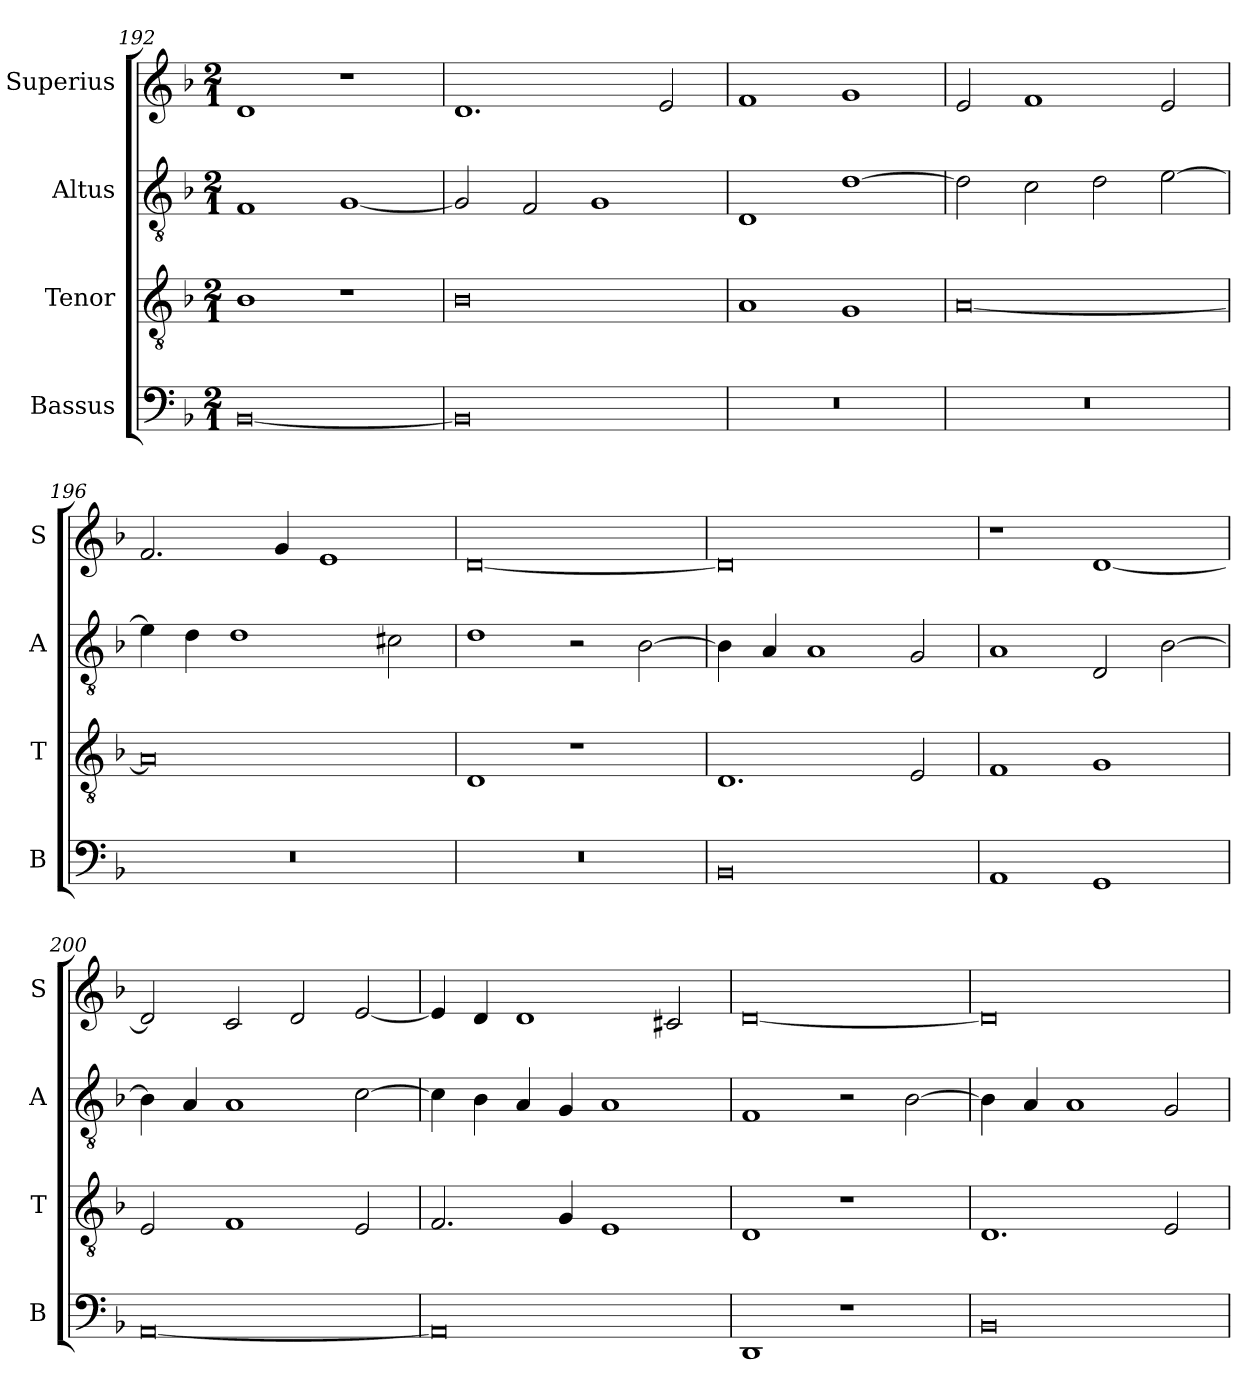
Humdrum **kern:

**kern	**kern	**kern	**kern
*part4	*part3	*part2	*part1
*staff4	*staff3	*staff2	*staff1
*I"Bassus	*I"Tenor	*I"Altus	*I"Superius
*I'B	*I'T	*I'A	*I'S
*clefF4	*clefGv2	*clefGv2	*clefG2
*k[b-]	*k[b-]	*k[b-]	*k[b-]
*F:	*F:	*F:	*F:
*M2/1	*M2/1	*M2/1	*M2/1
=192	=192	=192	=192
[0BB-	1B-	1F	1d
.	1r	[1G	1r
=193	=193	=193	=193
0BB-]	0B-	2G]	1.d
.	.	2F	.
.	.	1G	.
.	.	.	2e
=194	=194	=194	=194
0r	1A	1D	1f
.	1G	[1d	1g
=195	=195	=195	=195
0r	[0A	2d]	2e
.	.	2c	1f
.	.	2d	.
.	.	[2e	2e
=196	=196	=196	=196
0r	0A]	4e]	2.f
.	.	4d	.
.	.	1d	.
.	.	.	4g
.	.	.	1e
.	.	2c#X	.
=197	=197	=197	=197
0r	1D	1d	[0d
.	1r	2r	.
.	.	[2B-	.
=198	=198	=198	=198
0BB-	1.D	4B-]	0d]
.	.	4A	.
.	.	1A	.
.	2E	2G	.
=199	=199	=199	=199
1AA	1F	1A	1r
1GG	1G	2D	[1d
.	.	[2B-	.
=200	=200	=200	=200
[0AA	2E	4B-]	2d]
.	.	4A	.
.	1F	1A	2c
.	.	.	2d
.	2E	[2c	[2e
=201	=201	=201	=201
0AA]	2.F	4c]	4e]
.	.	4B-	4d
.	.	4A	1d
.	4G	4G	.
.	1E	1A	.
.	.	.	2c#X
=202	=202	=202	=202
1DD	1D	1F	[0d
1r	1r	2r	.
.	.	[2B-	.
=203	=203	=203	=203
0BB-	1.D	4B-]	0d]
.	.	4A	.
.	.	1A	.
.	2E	2G	.
=	=	=	=
*-	*-	*-	*-
